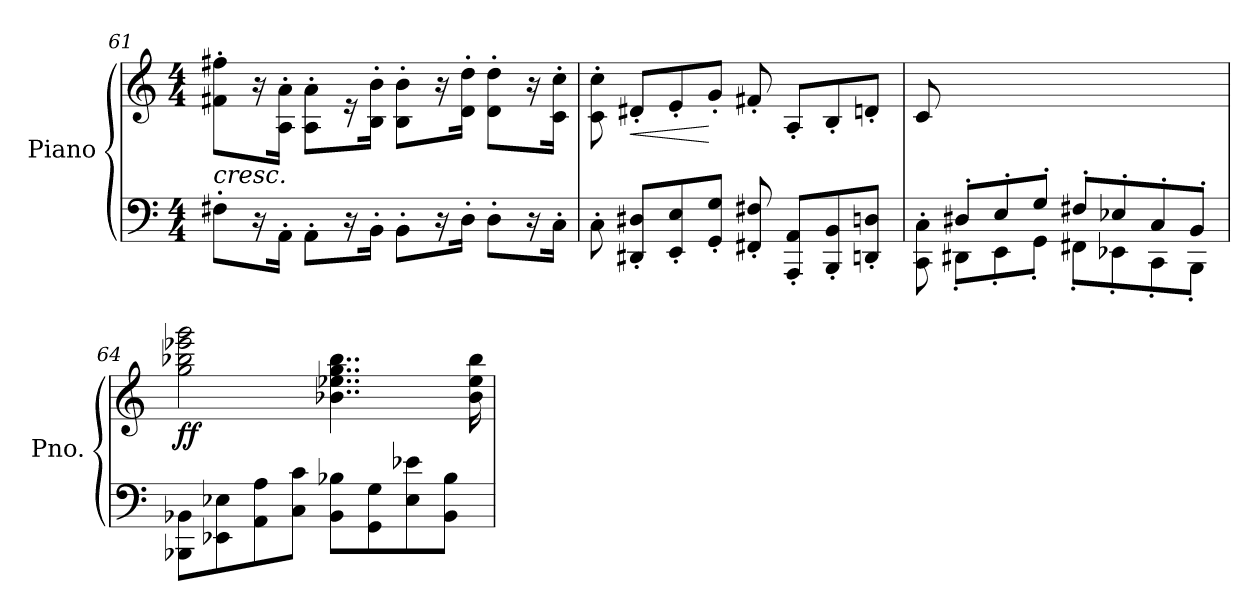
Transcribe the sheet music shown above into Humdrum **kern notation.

**kern	**kern	**dynam
*part1	*part1	*part1
*staff2	*staff1	*staff1/2
*I"Piano	*	*
*I'Pno.	*	*
*clefF4	*clefG2	*
*k[]	*k[]	*
*M4/4	*M4/4	*
*MM200	*MM200	*
=61	=61	=61
!	!	!LO:HP:b
8F#X'\L	8f#X\' 8ff#X\'L	<
16r	16r	.
16AA'\Jk	16A\' 16a\'Jk	.
8AA'\L	8A\' 8a\'L	.
16r	16r	.
16BB'\Jk	16B\' 16b\'Jk	.
*	*MM210	*
8BB'\L	8B\' 8b\'L	.
16r	16r	.
16D'\Jk	16d\' 16dd\'Jk	.
8D'\L	8d\' 8dd\'L	.
16r	16r	.
16C'\Jk	16c\' 16cc\'Jk	.
!!LO:LB:g=z
=62	=62	=62
*	*MM185	*
8C'\	8c\' 8cc\'	.
!	!	!LO:HP:b
8DD#X/' 8D#X/'L	8d#X'/L	<
8EE/' 8E/'	8e'/	.
8GG/' 8G/'J	8g'/J	[
*	*MM185	*
8FF#X/' 8F#X/'	8f#X'/	.
8AAA/' 8AA/'L	8A'/L	.
8BBB/' 8BB/'	8B'/	.
8DDn/' 8Dn/'J	8dn'/J	[
=63	=63	=63
*	*MM190	*
*^	*	*
8ryy	8CC\' 8C\'	8c/	.
8D#X'/L	8DD#X'\L	2..ryy	.
8E'/	8EE'\	.	.
8G'/J	8GG'\J	.	.
8F#X'/L	8FF#X'\L	.	.
8E-X'/	8EE-X'\	.	.
8C'/	8CC'\	.	.
8BB'/J	8BBB'\J	.	.
=64	=64	=64	=64
!	!	!	!LO:DY:b
*v	*v	*	*
8BBB-X\ 8BB-X\L	2gg\ 2bb-X\ 2eee-X\ 2ggg\	ff
8EE-X\ 8E-X\	.	.
8AA\ 8A\	.	.
8C\ 8c\J	.	.
8BB-\ 8B-X\L	4..b-X\ 4..ee-X\ 4..gg\ 4..bb-\	.
8GG\ 8G\	.	.
8E-\ 8e-X\	.	.
8BB-\ 8B-\J	.	.
.	16b-\ 16ee-\ 16bb-\	.
=	=	=
*-	*-	*-
